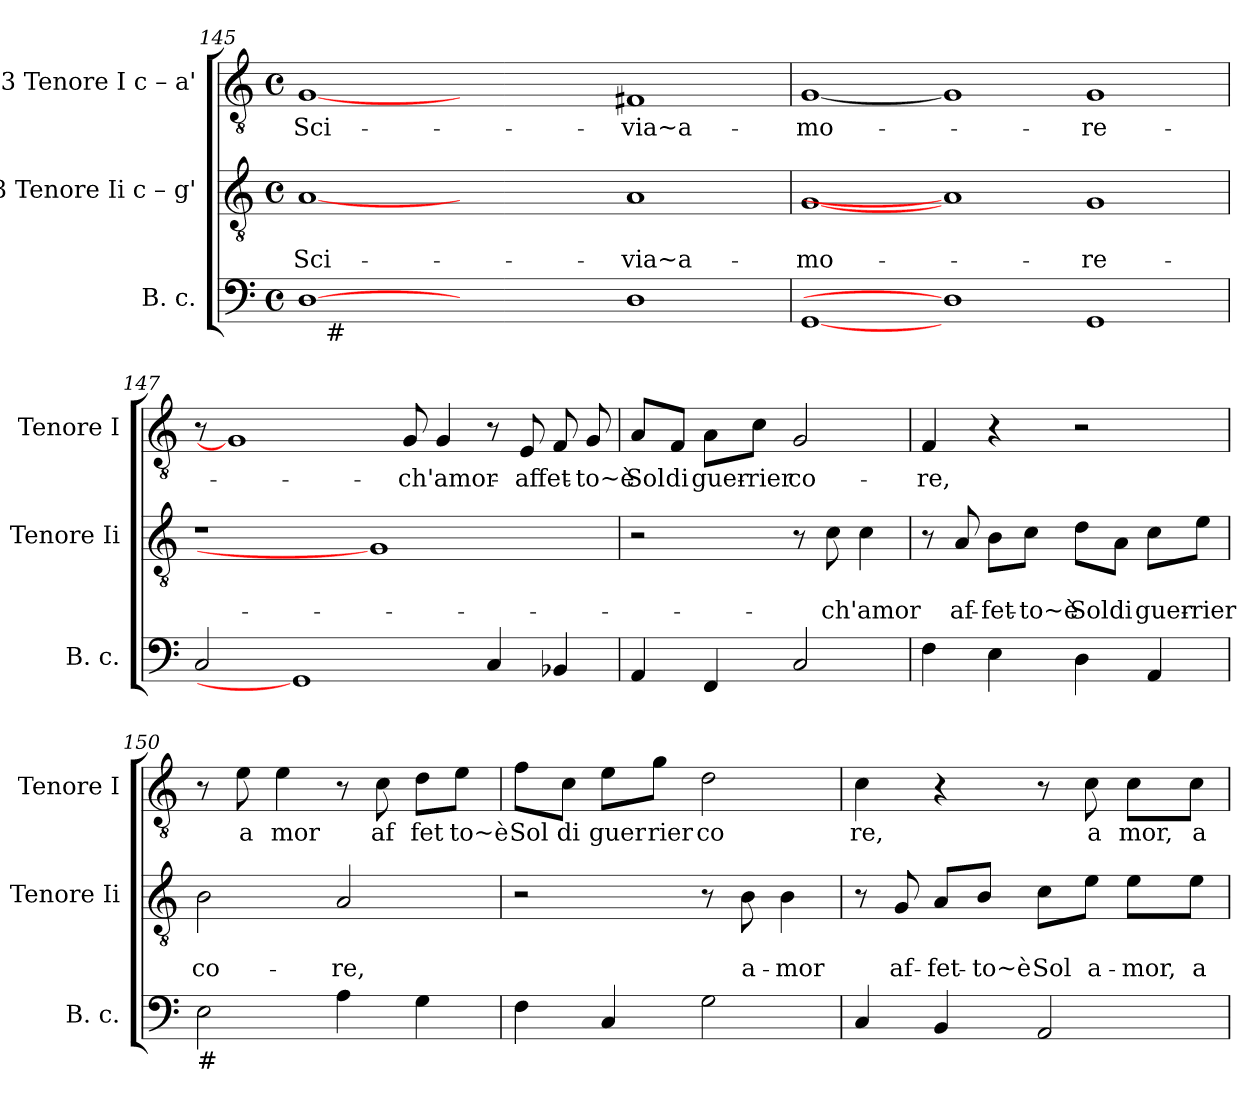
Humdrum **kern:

**kern	**kern	**text	**text	**kern	**text
*part3	*part2	*part2	*part2	*part1	*part1
*staff3	*staff2	*staff2	*staff2	*staff1	*staff1
*I"B. c.	*I"3 Tenore Ii c – g'	*	*	*I"3 Tenore I c – a'	*
*I'B. c.	*I'Tenore Ii	*	*	*I'Tenore I	*
*clefF4	*clefGv2	*	*	*clefGv2	*
*k[]	*k[]	*	*	*k[]	*
*C:	*C:	*	*	*C:	*
*M4/4	*M4/4	*	*	*M4/4	*
*met(c)	*met(c)	*	*	*met(c)	*
=145	=145	=145	=145	=145	=145
!	!	!	!LO:LY:b	!	!LO:LY:b
*^	*	*	*	*	*
[1D	16ryy	[1A	.	-Sci-	[1G	-Sci-
!	!LO:TX:b:t=#	!	!	!	!	!
.	1ryy	.	.	.	.	.
1ryy	.	1ryy	.	.	1ryy	.
.	1ryy	.	.	.	.	.
!	!	!	!	!LO:LY:b	!	!LO:LY:b
1D	.	1A	.	-via~a-	1F#X	-via~a-
.	2...ryy	.	.	.	.	.
=146	=146	=146	=146	=146	=146	=146
!	!	!	!	!LO:LY:b	!	!LO:LY:b
*v	*v	*	*	*	*	*
[1GG	[1G	.	-mo-	[1G	-mo-
1D]	1A]	.	.	1G]	.
!	!	!	!LO:LY:b	!	!LO:LY:b
1GG	1G	.	-re-	1G	-re-
=147	=147	=147	=147	=147	=147
2C/	1r	.	.	8r	.
.	.	.	.	1G]	.
1GG]	.	.	.	.	.
.	1G]	.	.	.	.
!	!	!	!	!	!LO:LY:b
.	.	.	.	8G/	-ch'amor-
.	.	.	.	4G/	.
4C/	.	.	.	8r	.
!	!	!	!	!	!LO:LY:b
.	.	.	.	8E/	-affet-
4BB-X/	.	.	.	8F/	.
!	!	!	!	!	!LO:LY:b
.	.	.	.	8G/	-to~è
=148	=148	=148	=148	=148	=148
!	!	!	!	!	!LO:LY:b
4AA/	2r	.	.	8A/L	Sol
!	!	!	!	!	!LO:LY:b
.	.	.	.	8F/J	di
!	!	!	!	!	!LO:LY:b
4FF/	.	.	.	8A\L	guer-
!	!	!	!	!	!LO:LY:b
.	.	.	.	8c\J	-rier
!	!	!	!	!	!LO:LY:b
2C/	8r	.	.	2G/	co-
!	!	!	!LO:LY:b	!	!
.	8c\	.	-ch'amor	.	.
.	4c\	.	.	.	.
!!LO:LB:g=z
=149	=149	=149	=149	=149	=149
!	!	!	!	!	!LO:LY:b
4F\	8r	.	.	4F/	-re,
!	!	!	!LO:LY:b	!	!
.	8A/	.	af-	.	.
!	!	!	!LO:LY:b	!	!
4E\	8B\L	.	-fet-	4r	.
!	!	!	!LO:LY:b	!	!
.	8c\J	.	-to~è	.	.
!	!	!	!LO:LY:b	!	!
4D\	8d\L	.	Sol	2r	.
!	!	!	!LO:LY:b	!	!
.	8A\J	.	di	.	.
!	!	!	!LO:LY:b	!	!
4AA/	8c\L	.	guer-	.	.
!	!	!	!LO:LY:b	!	!
.	8e\J	.	-rier	.	.
=150	=150	=150	=150	=150	=150
!LO:TX:b:t=#	!	!	!	!	!
!	!	!	!LO:LY:b	!	!
2E\	2B\	.	co-	8r	.
!	!	!	!	!	!LO:LY:b
.	.	.	.	8e\	a
!	!	!	!	!	!LO:LY:b
.	.	.	.	4e\	mor
!	!	!	!LO:LY:b	!	!
4A\	2A/	.	-re,	8r	.
!	!	!	!	!	!LO:LY:b
.	.	.	.	8c\	af
!	!	!	!	!	!LO:LY:b
4G\	.	.	.	8d\L	fet
!	!	!	!	!	!LO:LY:b
.	.	.	.	8e\J	to~è
=151	=151	=151	=151	=151	=151
!	!	!	!	!	!LO:LY:b
4F\	2r	.	.	8f\L	Sol
!	!	!	!	!	!LO:LY:b
.	.	.	.	8c\J	di
!	!	!	!	!	!LO:LY:b
4C/	.	.	.	8e\L	guer
!	!	!	!	!	!LO:LY:b
.	.	.	.	8g\J	rier
!	!	!	!	!	!LO:LY:b
2G\	8r	.	.	2d\	co
!	!	!	!LO:LY:b	!	!
.	8B\	.	a-	.	.
!	!	!	!LO:LY:b	!	!
.	4B\	.	-mor	.	.
=152	=152	=152	=152	=152	=152
!	!	!	!	!	!LO:LY:b
4C/	8r	.	.	4c\	re,
!	!	!	!LO:LY:b	!	!
.	8G/	.	af-	.	.
!	!	!	!LO:LY:b	!	!
4BB/	8A/L	.	-fet-	4r	.
!	!	!	!LO:LY:b	!	!
.	8B/J	.	-to~è	.	.
!	!	!	!LO:LY:b	!	!
2AA/	8c\L	.	Sol	8r	.
!	!	!	!LO:LY:b	!	!LO:LY:b
.	8e\J	.	a-	8c\	a
!	!	!	!LO:LY:b	!	!LO:LY:b
.	8e\L	.	-mor,	8c\L	mor,
!	!	!	!LO:LY:b	!	!LO:LY:b
.	8e\J	.	a-	8c\J	a
=	=	=	=	=	=
*-	*-	*-	*-	*-	*-
